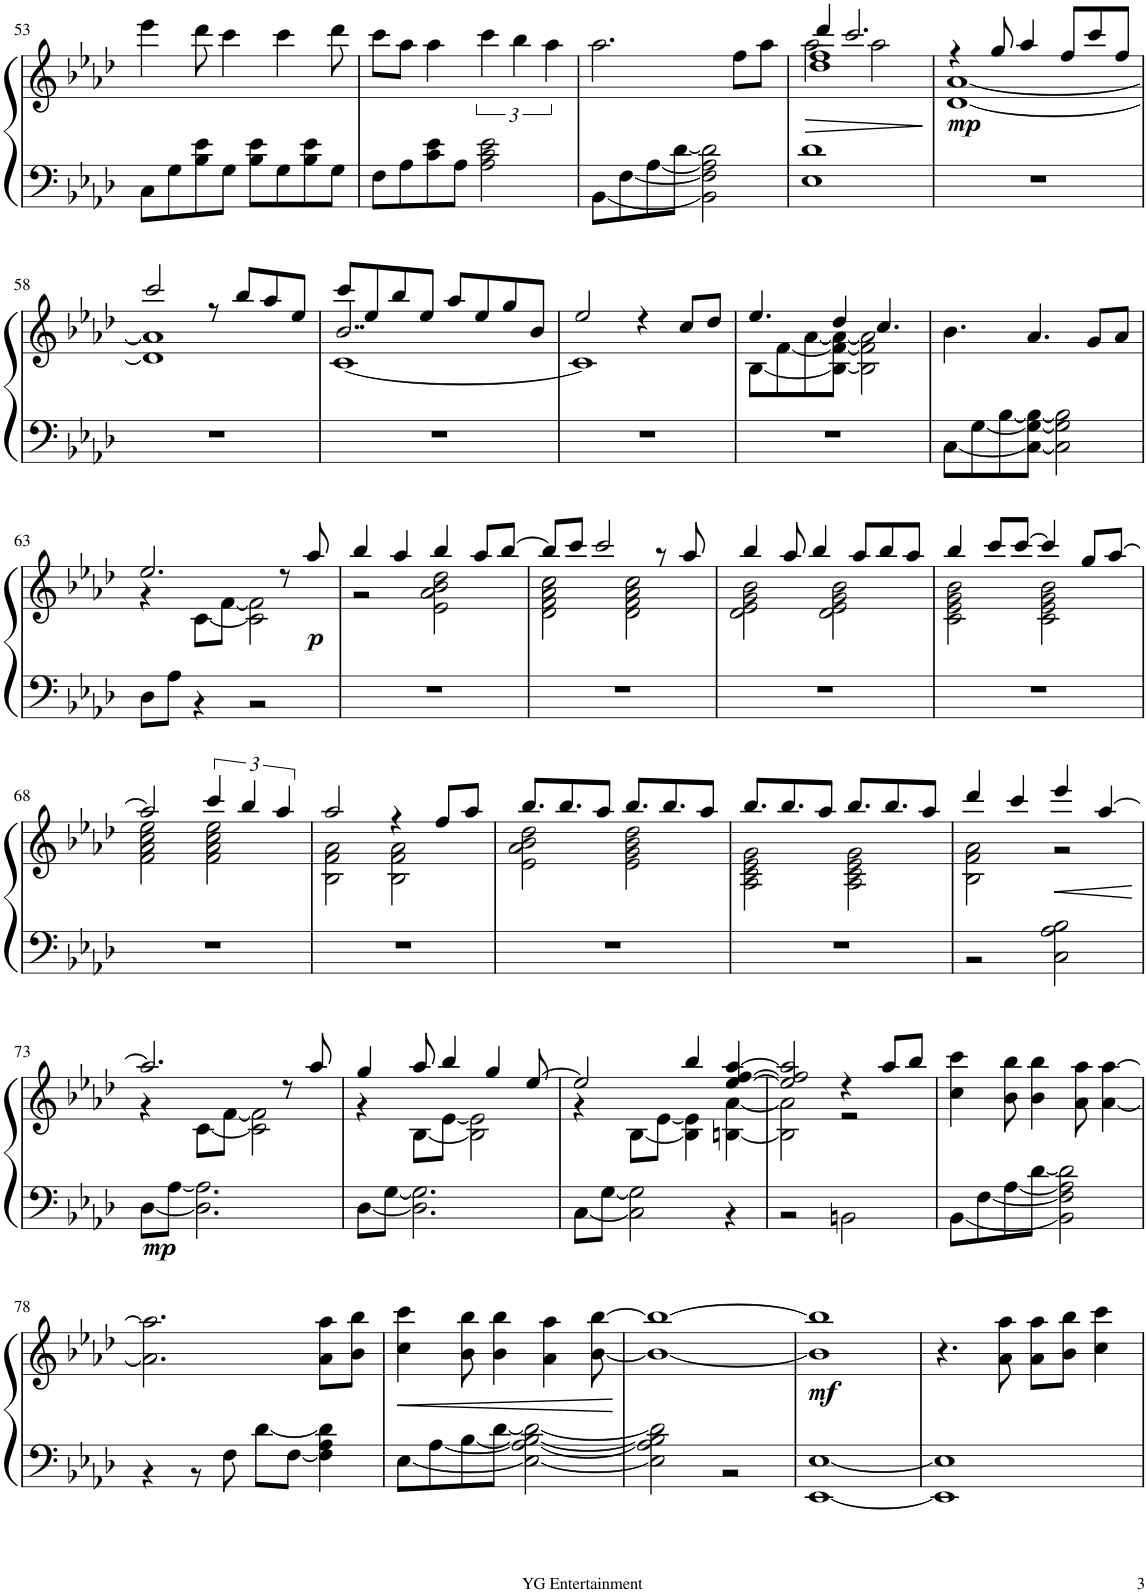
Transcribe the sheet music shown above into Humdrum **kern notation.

**kern	**kern	**dynam
*part1	*part1	*part1
*staff2	*staff1	*staff1/2
*I"Piano	*	*
*I'Pno.	*	*
!!LO:PB:g=z
*clefF4	*clefG2	*
*k[b-e-a-d-]	*k[b-e-a-d-]	*
*M4/4	*M4/4	*
=53	=53	=53
*^	*	*
1ryy	8C\L	4eee-\	.
.	8G\	.	.
.	8B-\ 8e-\	8ddd-\	.
.	8G\J	4ccc\	.
.	8B-\ 8e-\L	.	.
.	8G\	4ccc\	.
.	8B-\ 8e-\	.	.
.	8G\J	8ddd-\	.
=54	=54	=54	=54
1ryy	8F\L	8ccc\L	.
.	8A-\	8aa-\J	.
.	8c\ 8e-\	4aa-\	.
.	8A-\J	.	.
.	2A-\ 2c\ 2e-\	6ccc\	.
.	.	6bb-\	.
.	.	6aa-\	.
=55	=55	=55	=55
1ryy	[8BB-\L	2.aa-\	.
.	[8F\	.	.
.	[8A-\	.	.
.	[8d-\J	.	.
.	2BB-\] 2F\] 2A-\] 2d-\]	.	.
.	.	8ff\L	.
.	.	8aa-\J	.
=56	=56	=56	=56
!	!	!	!LO:HP:b
*	*	*^	*
*	*	*	*^	*
1ryy	1E- 1d-	4ddd-/	2aa-\	1dd- 1ff	>
.	.	2.ccc/	.	.	.
.	.	.	2aa-\	.	.
*v	*v	*	*	*	*
*	*v	*v	*v	*
.	.	]
=57	=57	=57
*	*^	*
*	*	*^	*
!	!	!	!	!LO:DY:b
1r	4r	[1d- [1a-	1ryy	mp
.	8gg/	.	.	.
.	4aa-/	.	.	.
.	8ff/L	.	.	.
.	8ccc/	.	.	.
.	8ff/J	.	.	.
*	*	*v	*v	*
!!LO:LB:g=z
=58	=58	=58	=58
1r	2ccc/	1d-] 1a-]	.
.	8r	.	.
.	8bb-/L	.	.
.	8aa-/	.	.
.	8ee-/J	.	.
=59	=59	=59	=59
*	*	*^	*
1r	8ccc/L	[1c	2..b-/	.
.	8ee-/	.	.	.
.	8bb-/	.	.	.
.	8ee-/J	.	.	.
.	8aa-/L	.	.	.
.	8ee-/	.	.	.
.	8gg/	.	.	.
.	8b-/J	.	8ryy	.
*	*	*v	*v	*
=60	=60	=60	=60
1r	2ee-/	1c]	.
.	4r	.	.
.	8cc/L	.	.
.	8dd-/J	.	.
=61	=61	=61	=61
1r	4.ee-/	[8B-\L	.
.	.	[8f\	.
.	.	[8a-\	.
.	4dd-/	8B-\_ 8f\_ 8a-\_J	.
.	.	2B-\] 2f\] 2a-\]	.
.	4.cc/	.	.
*	*v	*v	*
=62	=62	=62
*^	*	*
1ryy	[8C\L	4.b-\	.
.	[8G\	.	.
.	[8B-\	.	.
.	8C\_ 8G\_ 8B-\_J	4.a-/	.
.	2C\] 2G\] 2B-\]	.	.
.	.	8g/L	.
.	.	8a-/J	.
!!LO:LB:g=z
=63	=63	=63	=63
*	*	*^	*
1ryy	8D-\L	2.ee-/	4r	.
.	8A-\J	.	.	.
.	4r	.	[8c\L	.
.	.	.	[8f\J	.
.	2r	.	2c\] 2f\]	.
.	.	8r	.	.
!	!	!	!	!LO:DY:b
.	.	8aa-/	.	p
*v	*v	*	*	*
=64	=64	=64	=64
1r	4bb-/	2r	.
.	4aa-/	.	.
.	4bb-/	2e-\ 2a-\ 2b-\ 2dd-\	.
.	8aa-/L	.	.
.	[8bb-/J	.	.
=65	=65	=65	=65
1r	8bb-/L]	2d-\ 2f\ 2a-\ 2cc\	.
.	8ccc/J	.	.
.	2ccc/	.	.
.	.	2d-\ 2f\ 2a-\ 2cc\	.
.	8r	.	.
.	8aa-/	.	.
=66	=66	=66	=66
1r	4bb-/	2d-\ 2e-\ 2g\ 2b-\	.
.	8aa-/	.	.
.	4bb-/	.	.
.	.	2d-\ 2e-\ 2g\ 2b-\	.
.	8aa-/L	.	.
.	8bb-/	.	.
.	8aa-/J	.	.
=67	=67	=67	=67
1r	4bb-/	2c\ 2e-\ 2g\ 2b-\	.
.	8ccc/L	.	.
.	[8ccc/J	.	.
.	4ccc/]	2c\ 2e-\ 2g\ 2b-\	.
.	8gg/L	.	.
.	[8aa-/J	.	.
!!LO:LB:g=z	!!
=68	=68	=68	=68
1r	2aa-/]	2f\ 2a-\ 2cc\ 2ee-\	.
.	6ccc/	2f\ 2a-\ 2cc\ 2ee-\	.
.	6bb-/	.	.
.	6aa-/	.	.
=69	=69	=69	=69
1r	2aa-/	2B-\ 2f\ 2a-\	.
.	4r	2B-\ 2f\ 2a-\	.
.	8ff/L	.	.
.	8aa-/J	.	.
=70	=70	=70	=70
1r	8.bb-/L	2e-\ 2a-\ 2b-\ 2dd-\	.
.	8.bb-/	.	.
.	8aa-/J	.	.
.	8.bb-/L	2e-\ 2g\ 2b-\ 2dd-\	.
.	8.bb-/	.	.
.	8aa-/J	.	.
=71	=71	=71	=71
1r	8.bb-/L	2A-\ 2c\ 2e-\ 2g\	.
.	8.bb-/	.	.
.	8aa-/J	.	.
.	8.bb-/L	2A-\ 2c\ 2e-\ 2g\	.
.	8.bb-/	.	.
.	8aa-/J	.	.
=72	=72	=72	=72
*^	*	*	*
1ryy	2r	4ddd-/	2B-\ 2f\ 2a-\	.
.	.	4ccc/	.	.
!	!	!	!	!LO:HP:b
.	2C\ 2A-\ 2B-\	4eee-/	2r	<
.	.	[4aa-/	.	.
*v	*v	*	*	*
*	*v	*v	*
.	.	[
!!LO:LB:g=z
=73	=73	=73
*^	*^	*
!	!	!	!	!LO:DY:b=2
1ryy	[8D-\L	2.aa-/]	4r	mp
.	[8A-\J	.	.	.
.	2.D-\] 2.A-\]	.	[8c\L	.
.	.	.	[8f\J	.
.	.	.	2c\] 2f\]	.
.	.	8r	.	.
.	.	8aa-/	.	.
=74	=74	=74	=74	=74
1ryy	[8D-\L	4gg/	4r	.
.	[8G\J	.	.	.
.	2.D-\] 2.G\]	8aa-/	[8B-\L	.
.	.	4bb-/	[8e-\J	.
.	.	.	2B-\] 2e-\]	.
.	.	4gg/	.	.
.	.	[8ee-/	.	.
=75	=75	=75	=75	=75
1ryy	[8C\L	2ee-/]	4r	.
.	[8G\J	.	.	.
.	2C\] 2G\]	.	[8B-\L	.
.	.	.	[8e-\J	.
.	.	4bb-/	4B-\] 4e-\]	.
.	4r	[4ee-/ [4ff/ [4aa-/	[4Bn\ [4a-\	.
=76	=76	=76	=76	=76
1ryy	2r	2ee-/] 2ff/] 2aa-/]	2B\] 2a-\]	.
.	2BBn\	4r	2r	.
.	.	8aa-/L	.	.
.	.	8bb-/J	.	.
*	*	*v	*v	*
=77	=77	=77	=77
1ryy	[8BB-\L	4cc\ 4ccc\	.
.	[8F\	.	.
.	[8A-\	8b-\ 8bb-\	.
.	[8d-\J	4b-\ 4bb-\	.
.	2BB-\] 2F\] 2A-\] 2d-\]	.	.
.	.	8a-\ 8aa-\	.
.	.	[4a-\ [4aa-\	.
!!LO:LB:g=z
=78	=78	=78	=78
1ryy	4r	2.a-\] 2.aa-\]	.
.	8r	.	.
.	8F\	.	.
.	[8d-\L	.	.
.	[8F\J	.	.
.	4F\] 4A-\ 4d-\]	8a-\ 8aa-\L	.
.	.	8b-\ 8bb-\J	.
=79	=79	=79	=79
!	!	!	!LO:HP:b
1ryy	[8E-\L	4cc\ 4ccc\	<
.	[8A-\	.	.
.	[8B-\	8b-\ 8bb-\	.
.	[8d-\J	4b-\ 4bb-\	.
.	2E-\_ 2A-\_ 2B-\_ 2d-\_	.	.
.	.	4a-\ 4aa-\	.
.	.	[8b-\ [8bb-\	.
*v	*v	*	*
.	.	[
=80	=80	=80
*^	*	*
1ryy	2E-\] 2A-\] 2B-\] 2d-\]	1b-_ 1bb-_	.
.	2r	.	.
=81	=81	=81	=81
!	!	!	!LO:DY:b
1ryy	[1EE- [1E-	1b-] 1bb-]	mf
=82	=82	=82	=82
1ryy	1EE-] 1E-]	4.r	.
.	.	8a-\ 8aa-\	.
.	.	8a-\ 8aa-\L	.
.	.	8b-\ 8bb-\J	.
.	.	4cc\ 4ccc\	.
*v	*v	*	*
=	=	=
*-	*-	*-
